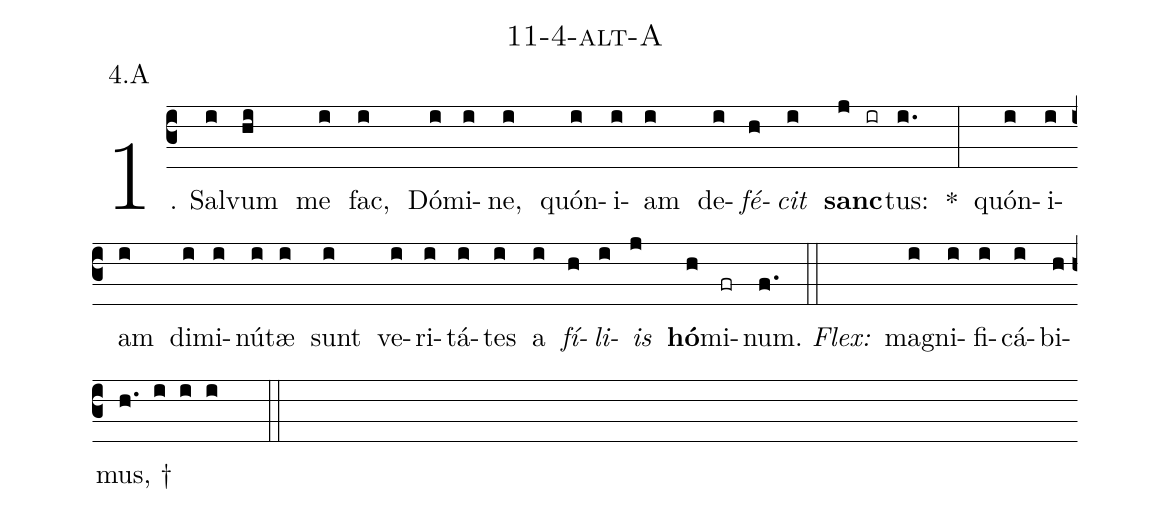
name: 11-4-alt-A;
annotation: 4.A;
%%
(c3)1. Sal(i)vum(hi) me(i) fac,(i) Dó(i)mi(i)ne,(i) quón(i)i(i)am(i) de(i)<i>fé</i>(h)<i>cit</i>(i) <b>sanc</b>(j ir)tus:(i.) *(:) quón(i)i(i)am(i) di(i)mi(i)nú(i)tæ(i) sunt(i) ve(i)ri(i)tá(i)tes(i) a(i) <i>fí</i>(h)<i>li</i>(i)<i>is</i>(j) <b>hó</b>(h)mi(fr)num.(f.) (::)
<i>Flex:</i>()  ma(i)gni(i)fi(i)cá(i)bi(h)mus, †(h. i i i  ::)
